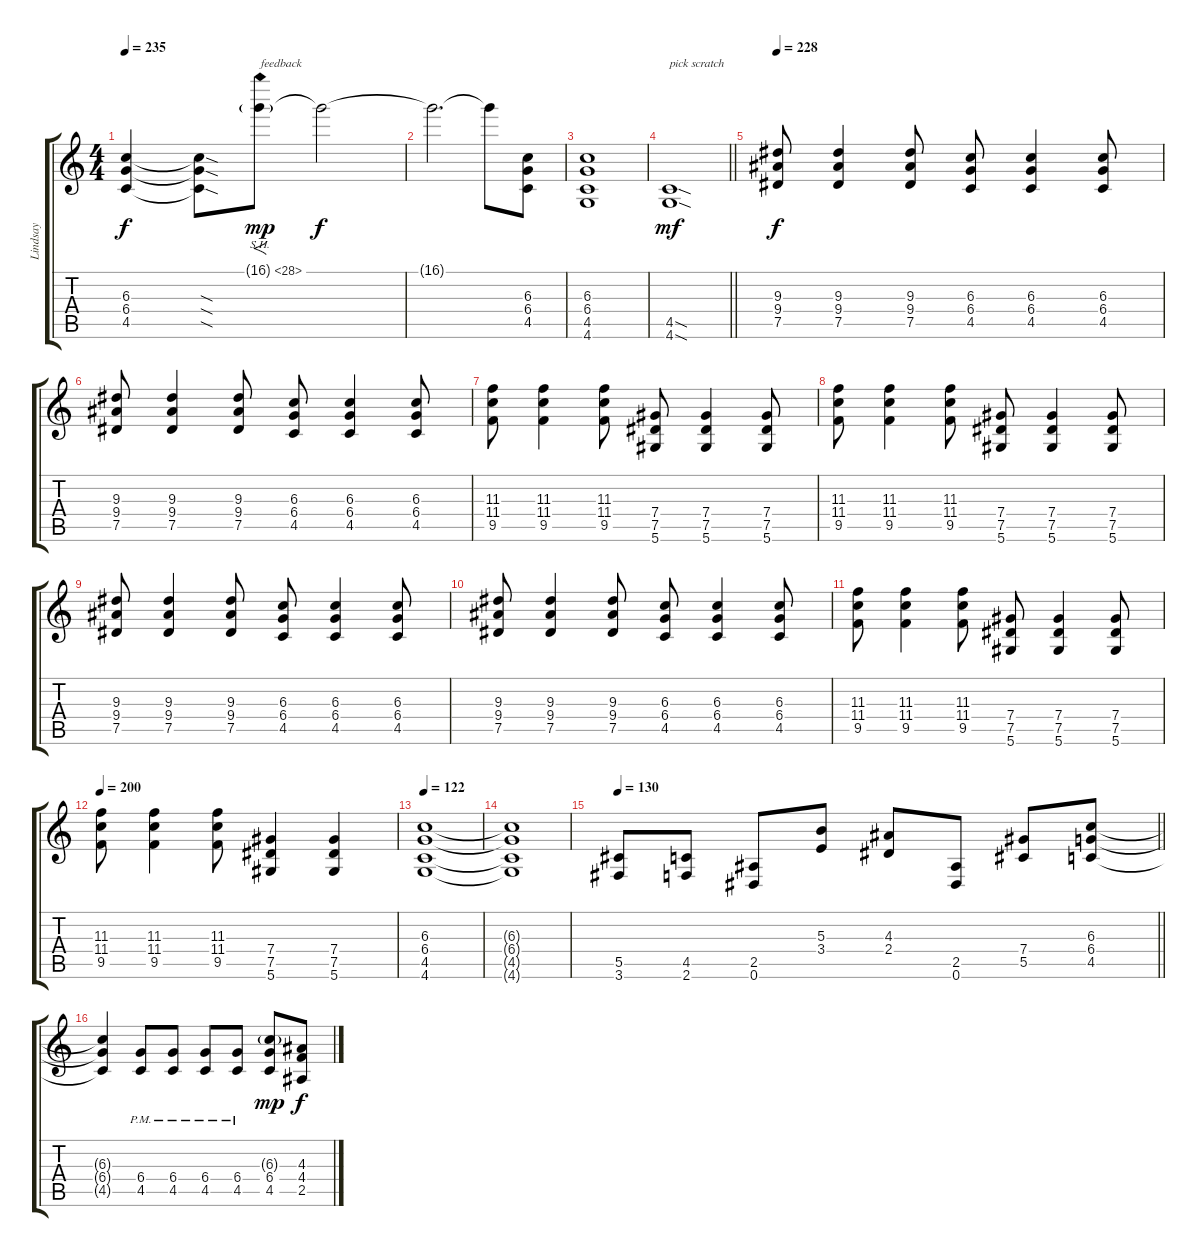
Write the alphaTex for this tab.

\track ("Lindsay" "Lindsay") {instrument distortionguitar}
\staff {score tabs}
\tuning (Eb4 Bb3 Gb3 Db3 Ab2 Eb2) {hide}
\ts (4 4)
\tempo 235
\clef g2
\ks c
(6.3 6.4 4.5).4{dy f} (6.3{sod t} 6.4{sod t} 4.5{sod t}).8 16.1{sh 12 g}.8{f txt "feedback" dy mp} 16.1{t}.2{dy f} |
16.1{t}.2{d} 16.1{t}.8 (6.3 6.4 4.5).8 |
(6.3 6.4 4.5 4.6).1 |
\barLineRight lightlight
(4.5{sod} 4.6{sod}).1{txt "pick scratch" dy mf} |
\section ("" "")
\tempo 228
(9.3 9.4 7.5).8{dy f} (9.3 9.4 7.5).4 (9.3 9.4 7.5).8 (6.3 6.4 4.5).8 (6.3 6.4 4.5).4 (6.3 6.4 4.5).8 |
(9.3 9.4 7.5).8 (9.3 9.4 7.5).4 (9.3 9.4 7.5).8 (6.3 6.4 4.5).8 (6.3 6.4 4.5).4 (6.3 6.4 4.5).8 |
(11.3 11.4 9.5).8 (11.3 11.4 9.5).4 (11.3 11.4 9.5).8 (7.4 7.5 5.6).8 (7.4 7.5 5.6).4 (7.4 7.5 5.6).8 |
(11.3 11.4 9.5).8 (11.3 11.4 9.5).4 (11.3 11.4 9.5).8 (7.4 7.5 5.6).8 (7.4 7.5 5.6).4 (7.4 7.5 5.6).8 |
(9.3 9.4 7.5).8 (9.3 9.4 7.5).4 (9.3 9.4 7.5).8 (6.3 6.4 4.5).8 (6.3 6.4 4.5).4 (6.3 6.4 4.5).8 |
(9.3 9.4 7.5).8 (9.3 9.4 7.5).4 (9.3 9.4 7.5).8 (6.3 6.4 4.5).8 (6.3 6.4 4.5).4 (6.3 6.4 4.5).8 |
(11.3 11.4 9.5).8 (11.3 11.4 9.5).4 (11.3 11.4 9.5).8 (7.4 7.5 5.6).8 (7.4 7.5 5.6).4 (7.4 7.5 5.6).8 |
\tempo 200
(11.3 11.4 9.5).8 (11.3 11.4 9.5).4 (11.3 11.4 9.5).8 (7.4 7.5 5.6).4 (7.4 7.5 5.6).4 |
\tempo 122
(6.3 6.4 4.5 4.6).1 |
(6.3{t} 6.4{t} 4.5{t} 4.6{t}).1 |
\tempo 130
\barLineRight lightlight
(5.5 3.6).8 (4.5 2.6).8 (2.5 0.6).8 (5.3 3.4).8 (4.3 2.4).8 (2.5 0.6).8 (7.4 5.5).8 (6.3 6.4 4.5).8 |
\section ("" "")
(6.3{t} 6.4{t} 4.5{t}).4 (6.4{pm} 4.5{pm}).8 (6.4{pm} 4.5{pm}).8 (6.4{pm} 4.5{pm}).8 (6.4{pm} 4.5{pm}).8 (6.3{g} 6.4 4.5).8{dy mp} (4.3 4.4 2.5).8{dy f}
